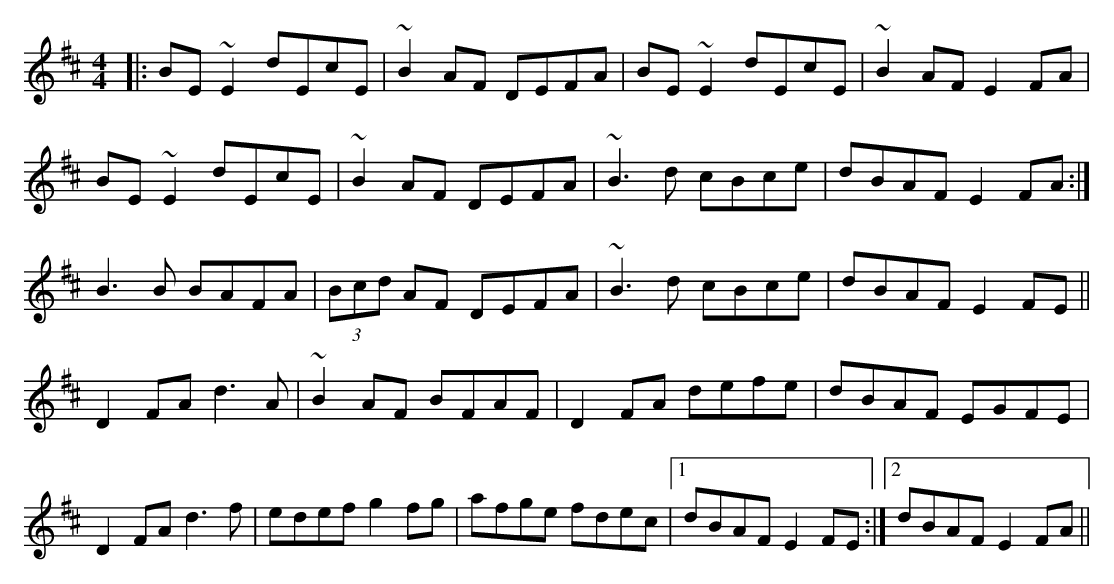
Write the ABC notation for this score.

X:1
M:4/4
K:Edor
|:BE~E2 dEcE|~B2AF DEFA|BE~E2 dEcE|~B2AF E2FA|
1 BE~E2 dEcE|~B2AF DEFA|~B3d cBce|dBAF E2FA:|
2 B3B BAFA|(3Bcd AF DEFA|~B3d cBce|dBAF E2FE||
D2 FA d3A|~B2AF BFAF|D2FA defe|dBAF EGFE|
D2 FA d3f|edef g2fg|afge fdec|1 dBAF E2FE:|2 dBAF E2FA||
